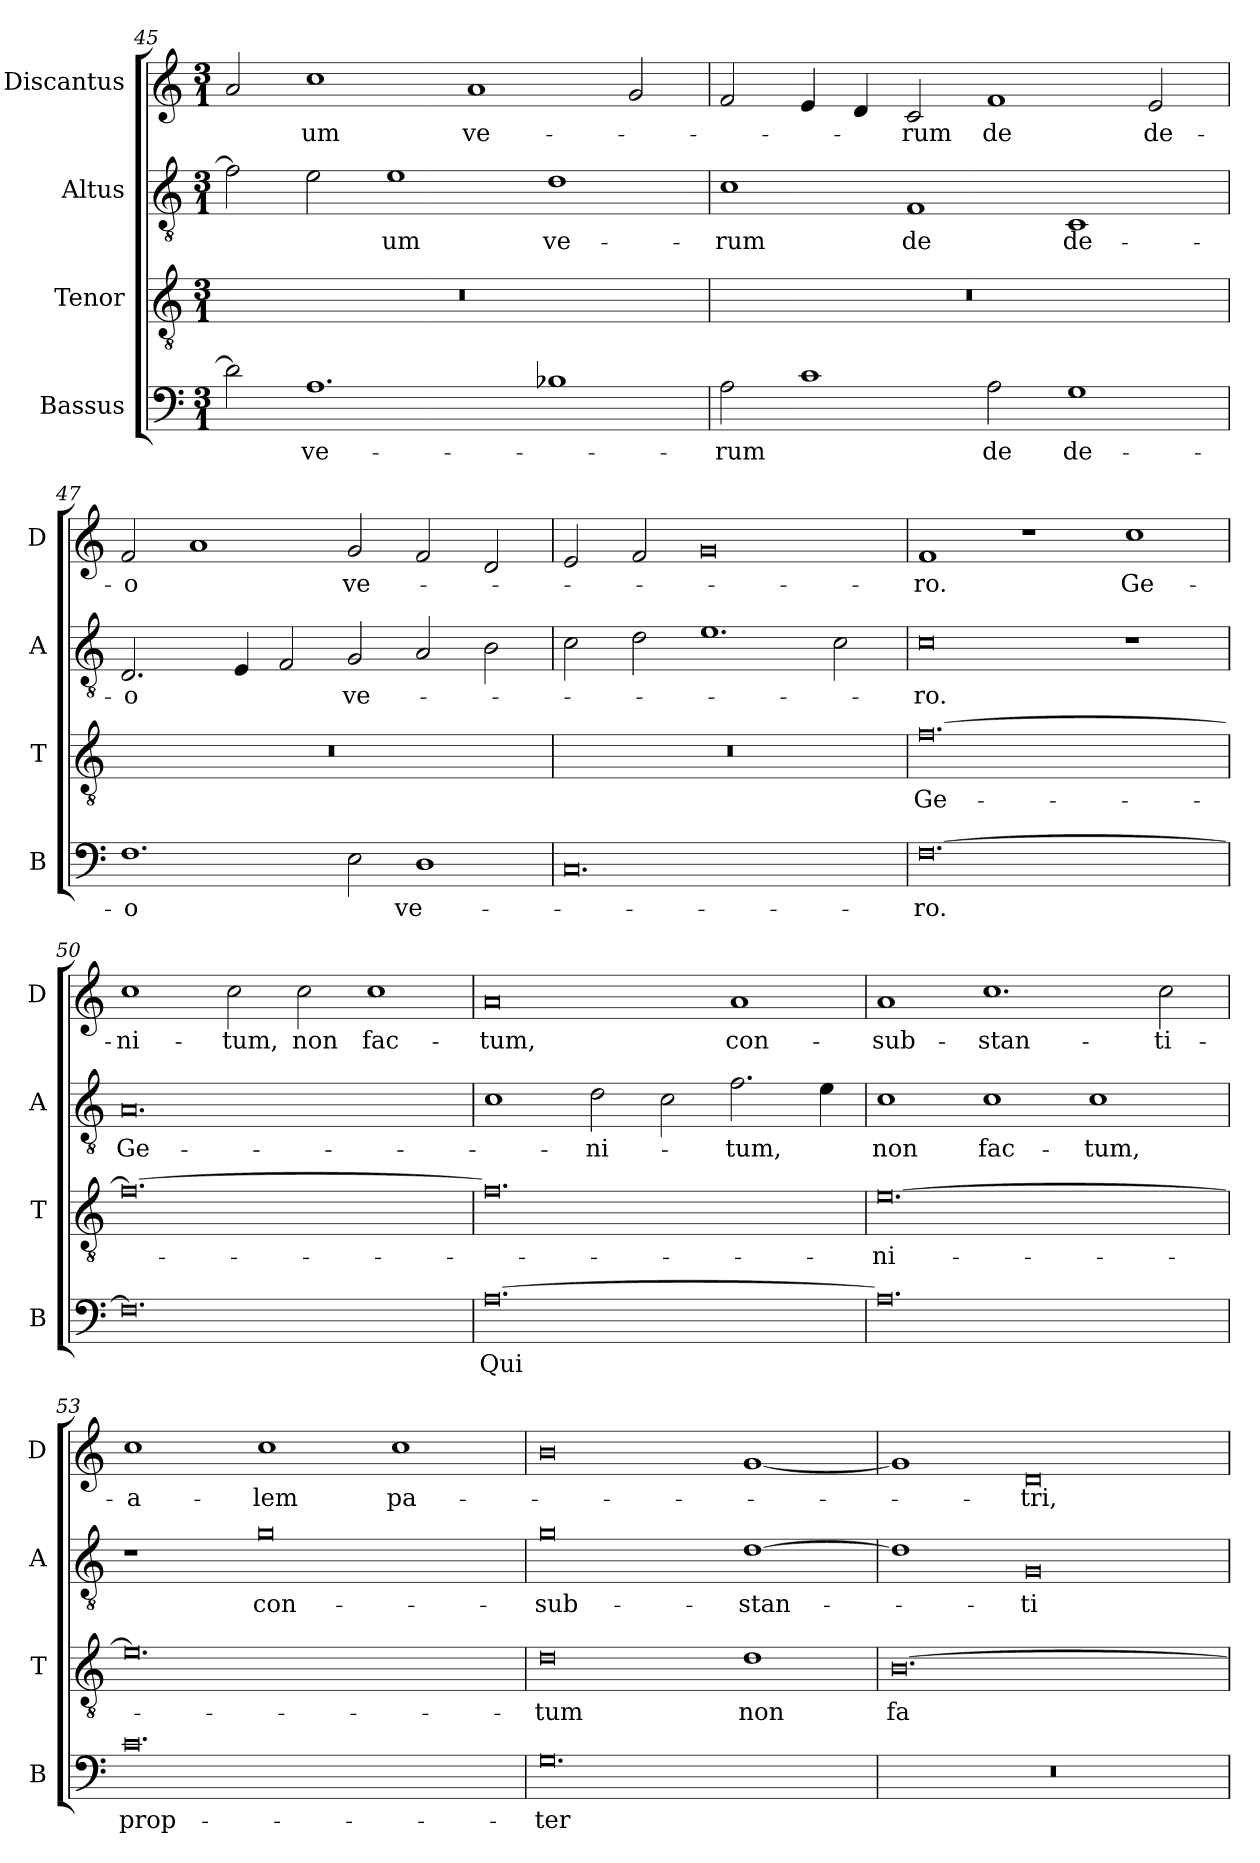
**kern	**text	**kern	**text	**kern	**text	**kern	**text
*part4	*part4	*part3	*part3	*part2	*part2	*part1	*part1
*staff4	*staff4	*staff3	*staff3	*staff2	*staff2	*staff1	*staff1
*I"Bassus	*	*I"Tenor	*	*I"Altus	*	*I"Discantus	*
*I'B	*	*I'T	*	*I'A	*	*I'D	*
*clefF4	*	*clefGv2	*	*clefGv2	*	*clefG2	*
*k[]	*	*k[]	*	*k[]	*	*k[]	*
*M3/1	*	*M3/1	*	*M3/1	*	*M3/1	*
=45	=45	=45	=45	=45	=45	=45	=45
2d]	.	0.r	.	2f]	.	2a	.
1.A	ve-	.	.	2e	.	1cc	-um
.	.	.	.	1e	-um	.	.
.	.	.	.	.	.	1a	ve-
1B-X	.	.	.	1d	ve-	.	.
.	.	.	.	.	.	2g	.
=46	=46	=46	=46	=46	=46	=46	=46
2A	-rum	0.r	.	1c	-rum	2f	.
1c	.	.	.	.	.	4e	.
.	.	.	.	.	.	4d	.
.	.	.	.	1F	de	2c	-rum
2A	de	.	.	.	.	1f	de
1G	de-	.	.	1C	de-	.	.
.	.	.	.	.	.	2e	de-
=47	=47	=47	=47	=47	=47	=47	=47
1.F	-o	0.r	.	2.D	-o	2f	-o
.	.	.	.	.	.	1a	.
.	.	.	.	4E	.	.	.
.	.	.	.	2F	.	.	.
2E	.	.	.	2G	ve-	2g	ve-
1D	ve-	.	.	2A	.	2f	.
.	.	.	.	2B	.	2d	.
=48	=48	=48	=48	=48	=48	=48	=48
0.C	.	0.r	.	2c	.	2e	.
.	.	.	.	2d	.	2f	.
.	.	.	.	1.e	.	0g	.
.	.	.	.	2c	.	.	.
=49	=49	=49	=49	=49	=49	=49	=49
[0.F	-ro.	[0.f	Ge-	0c	-ro.	1f	-ro.
.	.	.	.	.	.	1r	.
.	.	.	.	1r	.	1cc	Ge-
=50	=50	=50	=50	=50	=50	=50	=50
0.F]	.	0.f_	.	0.A	Ge-	1cc	-ni-
.	.	.	.	.	.	2cc	-tum,
.	.	.	.	.	.	2cc	non
.	.	.	.	.	.	1cc	fac-
=51	=51	=51	=51	=51	=51	=51	=51
[0.A	Qui	0.f]	.	1c	.	0a	-tum,
.	.	.	.	2d	-ni-	.	.
.	.	.	.	2c	.	.	.
.	.	.	.	2.f	-tum,	1a	con-
.	.	.	.	4e	.	.	.
=52	=52	=52	=52	=52	=52	=52	=52
0.A]	.	[0.e	-ni-	1c	non	1a	-sub-
.	.	.	.	1c	fac-	1.cc	-stan-
.	.	.	.	1c	-tum,	.	.
.	.	.	.	.	.	2cc	-ti-
=53	=53	=53	=53	=53	=53	=53	=53
0.c	prop-	0.e]	.	1r	.	1cc	-a-
.	.	.	.	0g	con-	1cc	-lem
.	.	.	.	.	.	1cc	pa-
=54	=54	=54	=54	=54	=54	=54	=54
0.G	-ter	0d	-tum	0g	-sub-	0b	.
.	.	1d	non	[1d	-stan-	[1g	.
=55	=55	=55	=55	=55	=55	=55	=55
0.r	.	[0.B	fa-	1d]	.	1g]	.
.	.	.	.	0G	-ti-	0d	-tri,
=	=	=	=	=	=	=	=
*-	*-	*-	*-	*-	*-	*-	*-
